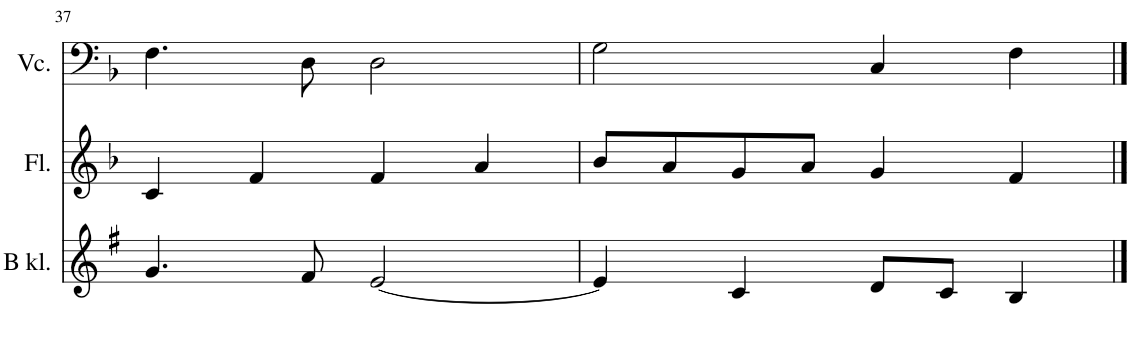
**kern	**kern	**kern
*part3	*part2	*part1
*staff3	*staff2	*staff1
*I"B klarinet	*I"Flétna	*I"Violoncello
*I'B kl.	*I'Fl.	*I'Vc.
!!LO:PB:g=z
*clefG2	*clefG2	*clefF4
*Trd1c2	*	*
*k[f#]	*k[b-]	*k[b-]
*M4/4	*M4/4	*M4/4
*met(c)	*met(c)	*met(c)
=37	=37	=37
4.g/	4c/	4.F\
.	4f/	.
8f#/	.	8D\
[2e/	4f/	2D\
.	4a/	.
=38	=38	=38
4e/]	8b-/L	2G\
.	8a/	.
4c/	8g/	.
.	8a/J	.
8d/L	4g/	4C/
8c/J	.	.
4B/	4f/	4F\
==	==	==
*-	*-	*-
